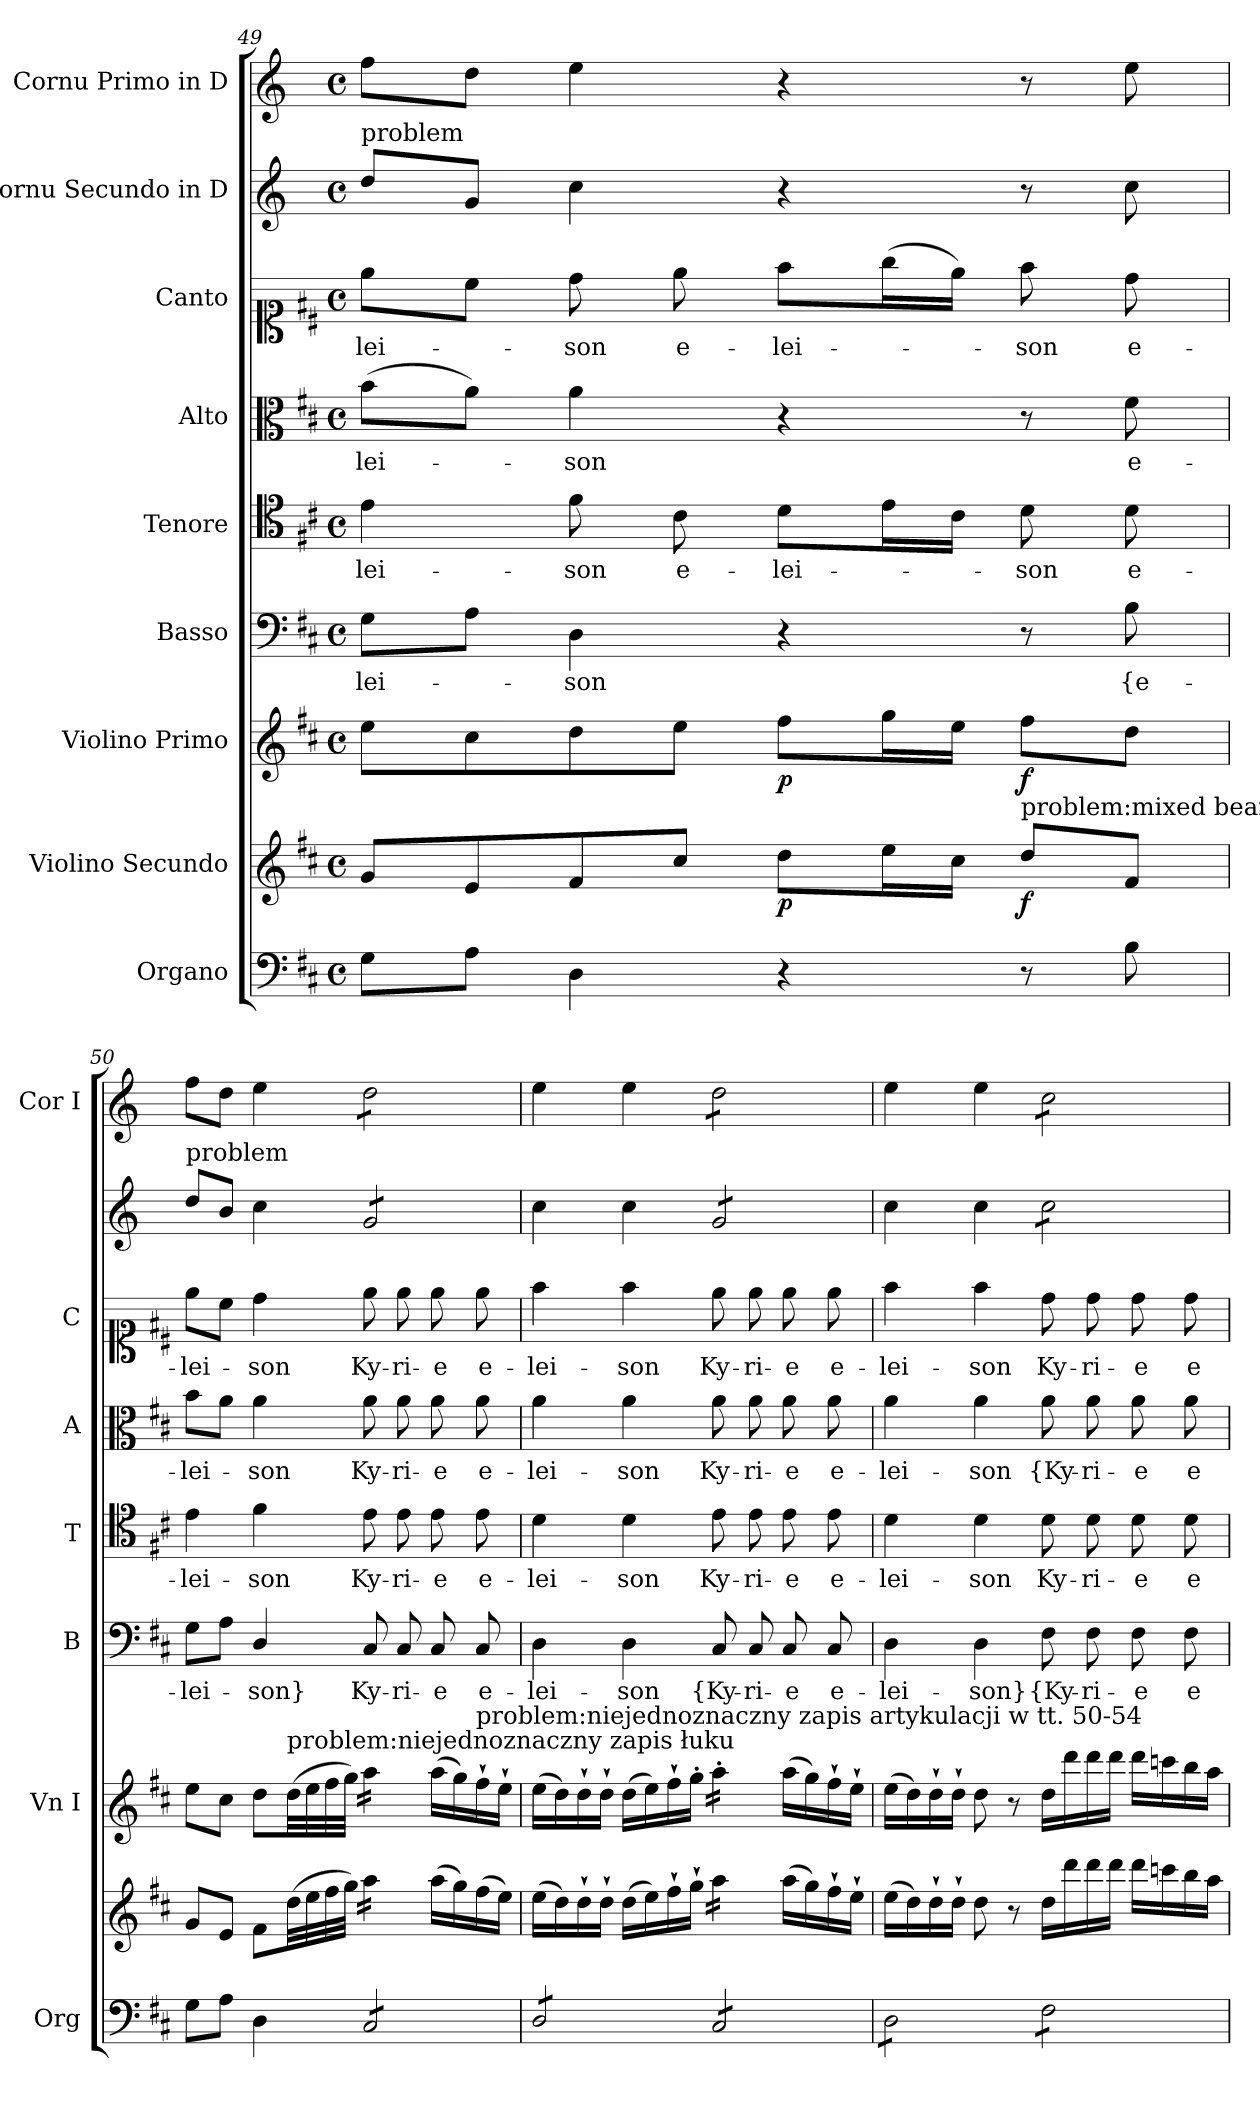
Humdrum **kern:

**kern	**kern	**dynam	**kern	**dynam	**kern	**text	**kern	**text	**kern	**text	**kern	**text	**kern	**kern
*part9	*part8	*part8	*part7	*part7	*part6	*part6	*part5	*part5	*part4	*part4	*part3	*part3	*part2	*part1
*staff9	*staff8	*staff8	*staff7	*staff7	*staff6	*staff6	*staff5	*staff5	*staff4	*staff4	*staff3	*staff3	*staff2	*staff1
*I"Organo	*I"Violino Secundo	*	*I"Violino Primo	*	*I"Basso	*	*I"Tenore	*	*I"Alto	*	*I"Canto	*	*I"Cornu Secundo in D	*I"Cornu Primo in D
*I'Org	*	*	*I'Vn I	*	*I'B	*	*I'T	*	*I'A	*	*I'C	*	*	*I'Cor I
*clefF4	*clefG2	*	*clefG2	*	*clefF4	*	*clefC4	*	*clefC3	*	*clefC1	*	*clefG2	*clefG2
*	*	*	*	*	*	*	*	*	*	*	*	*	*ITrd6c10	*ITrd6c10
*k[f#c#]	*k[f#c#]	*	*k[f#c#]	*	*k[f#c#]	*	*k[f#c#]	*	*k[f#c#]	*	*k[f#c#]	*	*k[f#c#]	*k[f#c#]
*M4/4	*M4/4	*	*M4/4	*	*M4/4	*	*M4/4	*	*M4/4	*	*M4/4	*	*M4/4	*M4/4
*met(c)	*met(c)	*	*met(c)	*	*met(c)	*	*met(c)	*	*met(c)	*	*met(c)	*	*met(c)	*met(c)
=49	=49	=49	=49	=49	=49	=49	=49	=49	=49	=49	=49	=49	=49	=49
!	!	!	!	!	!	!	!	!	!	!	!	!	!LO:TX:a:t=problem	!
8G\L	8g/L	.	8ee\L	.	8G\L	-lei-	4e\	-lei-	(8b\L	-lei-	8ee\L	-lei-	8e\L	8g\L
8A\J	8e/	.	8cc#\	.	8A\J	.	.	.	8a\J)	.	8cc#\J	.	8A/J	8e\J
4D\	8f#/	.	8dd\	.	4D\	-son	8f#\	-son	4a\	-son	8dd\	-son	4d\	4f#\
.	8cc#/J	.	8ee\J	.	.	.	8c#\	e-	.	.	8ee\	e-	.	.
4r	8dd\L	p	8ff#\L	p	4r	.	8d\L	-lei-	4r	.	8ff#\L	-lei-	4r	4r
.	16ee\L	.	16gg\L	.	.	.	16e\L	.	.	.	(16gg\L	.	.	.
.	16cc#\JJ	.	16ee\JJ	.	.	.	16c#\JJ	.	.	.	16ee\JJ)	.	.	.
!	!LO:TX:a:t=problem&colon;mixed beam	!	!	!	!	!	!	!	!	!	!	!	!	!
8r	8dd\L	f	8ff#\L	f	8r	.	8d\	-son	8r	.	8ff#\	-son	8r	8r
8B\	8f#/J	.	8dd\J	.	8B\	{e-	8d\	e-	8f#\	e-	8dd\	e-	8d\	8f#\
=50	=50	=50	=50	=50	=50	=50	=50	=50	=50	=50	=50	=50	=50	=50
!	!	!	!	!	!	!	!	!	!	!	!	!	!LO:TX:a:t=problem	!
8G\L	8g/L	.	8ee\L	.	8G\L	-lei-	4e\	-lei-	8b\L	-lei-	8ee\L	-lei-	8e\L	8g\L
8A\J	8e/J	.	8cc#\J	.	8A\J	.	.	.	8a\J	.	8cc#\J	.	8c#/J	8e\J
4D\	8f#\L	.	8dd\L	.	4D/	-son}	4f#\	-son	4a\	-son	4dd\	-son	4d\	4f#\
!	!	!	!LO:TX:a:t=problem&colon;niejednoznaczny zapis łuku	!	!	!	!	!	!	!	!	!	!	!
.	(32dd\LL	.	(32dd\LL	.	.	.	.	.	.	.	.	.	.	.
.	32ee\	.	32ee\	.	.	.	.	.	.	.	.	.	.	.
.	32ff#\	.	32ff#\	.	.	.	.	.	.	.	.	.	.	.
.	32gg\JJJ)	.	32gg\JJJ)	.	.	.	.	.	.	.	.	.	.	.
!	!	!	!LO:TX:a:t=problem&colon;niejednoznaczny zapis - staccato / liczba nut (5)	!	!	!	!	!	!	!	!	!	!	!
*tremolo	*	*	*	*	*	*	*	*	*	*	*	*	*	*
*	*tremolo	*	*	*	*	*	*	*	*	*	*	*	*	*
*	*	*	*tremolo	*	*	*	*	*	*	*	*	*	*	*
*	*	*	*	*	*	*	*	*	*	*	*	*	*tremolo	*
*	*	*	*	*	*	*	*	*	*	*	*	*	*	*tremolo
8C#/L	16aa\LL	.	16aa\LL	.	8C#/	Ky-	8e\	Ky-	8a\	Ky-	8ee\	Ky-	8A/L	8e\L
.	16aa\	.	16aa\	.	.	.	.	.	.	.	.	.	.	.
8C#/	16aa\	.	16aa\	.	8C#/	-ri-	8e\	-ri-	8a\	-ri-	8ee\	-ri-	8A/	8e\
.	16aa\JJ	.	16aa\JJ	.	.	.	.	.	.	.	.	.	.	.
*	*	*	*Xtremolo	*	*	*	*	*	*	*	*	*	*	*
*	*Xtremolo	*	*	*	*	*	*	*	*	*	*	*	*	*
8C#/	(16aa\LL	.	(16aa\LL	.	8C#/	-e	8e\	-e	8a\	-e	8ee\	-e	8A/	8e\
.	16gg\)	.	16gg\)	.	.	.	.	.	.	.	.	.	.	.
!	!	!	!LO:TX:a:t=problem&colon;niejednoznaczny zapis artykulacji w tt. 50-54	!	!	!	!	!	!	!	!	!	!	!
8C#/J	(16ff#\	.	16ff#`\	.	8C#/	e-	8e\	e-	8a\	e-	8ee\	e-	8A/J	8e\J
*	*	*	*	*	*	*	*	*	*	*	*	*	*	*Xtremolo
*	*	*	*	*	*	*	*	*	*	*	*	*	*Xtremolo	*
.	16ee\JJ)	.	16ee`\JJ	.	.	.	.	.	.	.	.	.	.	.
=51	=51	=51	=51	=51	=51	=51	=51	=51	=51	=51	=51	=51	=51	=51
8D/L	(16ee\LL	.	(16ee\LL	.	4D\	-lei-	4d\	-lei-	4a\	-lei-	4ff#\	-lei-	4d\	4f#\
.	16dd\)	.	16dd\)	.	.	.	.	.	.	.	.	.	.	.
8D/	16dd`\	.	16dd`\	.	.	.	.	.	.	.	.	.	.	.
.	16dd`\JJ	.	16dd`\JJ	.	.	.	.	.	.	.	.	.	.	.
8D/	(16dd\LL	.	(16dd\LL	.	4D\	-son	4d\	-son	4a\	-son	4ff#\	-son	4d\	4f#\
.	16ee\)	.	16ee\)	.	.	.	.	.	.	.	.	.	.	.
8D/J	16ff#`\	.	16ff#`\	.	.	.	.	.	.	.	.	.	.	.
.	16gg`\JJ	.	16gg'\JJ	.	.	.	.	.	.	.	.	.	.	.
*	*tremolo	*	*	*	*	*	*	*	*	*	*	*	*	*
*	*	*	*tremolo	*	*	*	*	*	*	*	*	*	*	*
*	*	*	*	*	*	*	*	*	*	*	*	*	*tremolo	*
*	*	*	*	*	*	*	*	*	*	*	*	*	*	*tremolo
8C#/L	16aa\LL	.	16aa'\LL	.	8C#/	{Ky-	8e\	Ky-	8a\	Ky-	8ee\	Ky-	8A/L	8e\L
.	16aa\	.	16aa'\	.	.	.	.	.	.	.	.	.	.	.
8C#/	16aa\	.	16aa'\	.	8C#/	-ri-	8e\	-ri-	8a\	-ri-	8ee\	-ri-	8A/	8e\
.	16aa\JJ	.	16aa'\JJ	.	.	.	.	.	.	.	.	.	.	.
*	*	*	*Xtremolo	*	*	*	*	*	*	*	*	*	*	*
*	*Xtremolo	*	*	*	*	*	*	*	*	*	*	*	*	*
8C#/	(16aa\LL	.	(16aa\LL	.	8C#/	-e	8e\	-e	8a\	-e	8ee\	-e	8A/	8e\
.	16gg\)	.	16gg\)	.	.	.	.	.	.	.	.	.	.	.
8C#/J	16ff#`\	.	16ff#`\	.	8C#/	e-	8e\	e-	8a\	e-	8ee\	e-	8A/J	8e\J
*	*	*	*	*	*	*	*	*	*	*	*	*	*	*Xtremolo
*	*	*	*	*	*	*	*	*	*	*	*	*	*Xtremolo	*
.	16ee`\JJ	.	16ee`\JJ	.	.	.	.	.	.	.	.	.	.	.
=52	=52	=52	=52	=52	=52	=52	=52	=52	=52	=52	=52	=52	=52	=52
8D\L	(16ee\LL	.	(16ee\LL	.	4D\	-lei-	4d\	-lei-	4a\	-lei-	4ff#\	-lei-	4d\	4f#\
.	16dd\)	.	16dd\)	.	.	.	.	.	.	.	.	.	.	.
8D\	16dd`\	.	16dd`\	.	.	.	.	.	.	.	.	.	.	.
.	16dd`\JJ	.	16dd`\JJ	.	.	.	.	.	.	.	.	.	.	.
8D\	8dd\	.	8dd\	.	4D\	-son}	4d\	-son	4a\	-son	4ff#\	-son	4d\	4f#\
8D\J	8r	.	8r	.	.	.	.	.	.	.	.	.	.	.
*	*	*	*	*	*	*	*	*	*	*	*	*	*tremolo	*
*	*	*	*	*	*	*	*	*	*	*	*	*	*	*tremolo
8F#\L	16dd\LL	.	16dd\LL	.	8F#\	{Ky-	8d\	Ky-	8a\	{Ky-	8dd\	Ky-	8d\L	8d\L
.	16ddd\	.	16ddd\	.	.	.	.	.	.	.	.	.	.	.
8F#\	16ddd\	.	16ddd\	.	8F#\	-ri-	8d\	-ri-	8a\	-ri-	8dd\	-ri-	8d\	8d\
.	16ddd\JJ	.	16ddd\JJ	.	.	.	.	.	.	.	.	.	.	.
8F#\	16ddd\LL	.	16ddd\LL	.	8F#\	-e	8d\	-e	8a\	-e	8dd\	-e	8d\	8d\
.	16cccn\	.	16cccn\	.	.	.	.	.	.	.	.	.	.	.
8F#\J	16bb\	.	16bb\	.	8F#\	e-	8d\	e-	8a\	e-	8dd\	e-	8d\J	8d\J
*	*	*	*	*	*	*	*	*	*	*	*	*	*	*Xtremolo
*	*	*	*	*	*	*	*	*	*	*	*	*	*Xtremolo	*
*Xtremolo	*	*	*	*	*	*	*	*	*	*	*	*	*	*
.	16aa\JJ	.	16aa\JJ	.	.	.	.	.	.	.	.	.	.	.
=	=	=	=	=	=	=	=	=	=	=	=	=	=	=
*-	*-	*-	*-	*-	*-	*-	*-	*-	*-	*-	*-	*-	*-	*-
